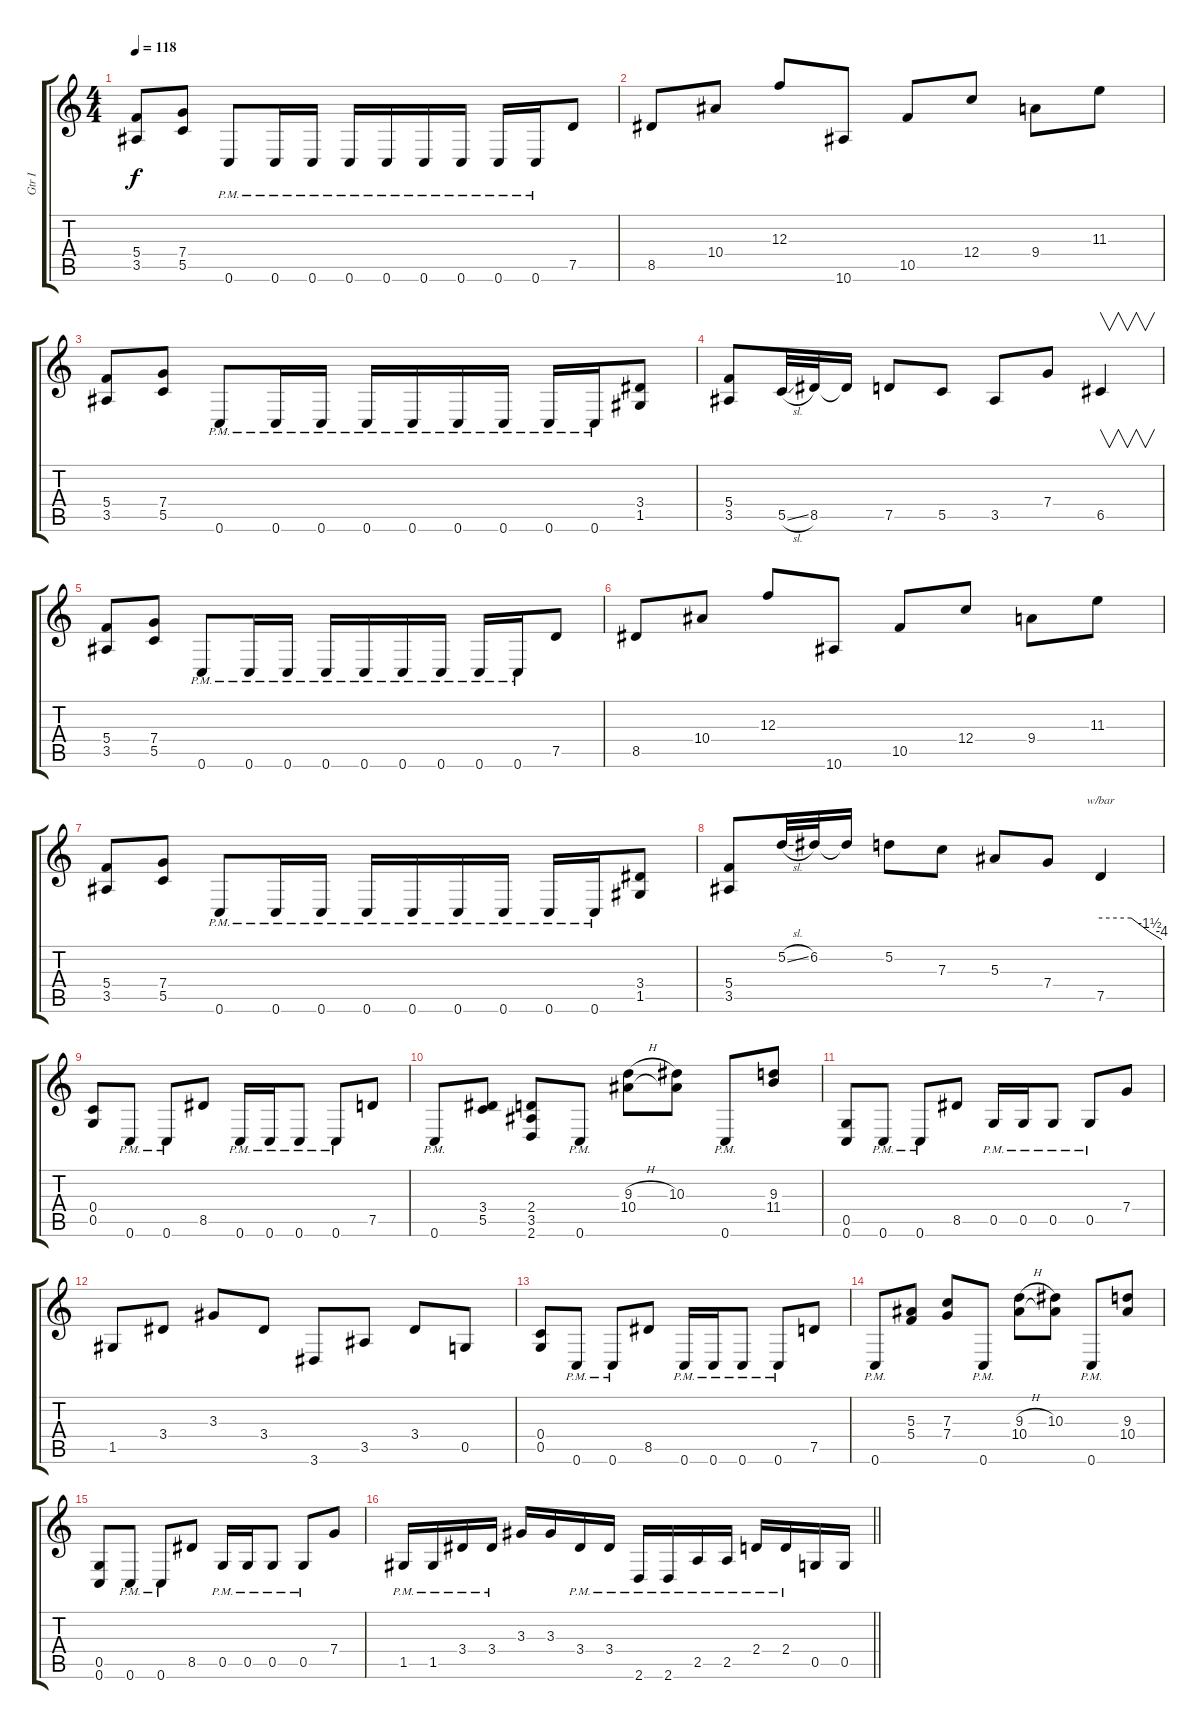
\track ("Gtr I" "Gtr I") {instrument distortionguitar}
\staff {score tabs}
\tuning (D4 A3 F3 C3 G2 C2) {hide}
\ts (4 4)
\tempo 118
\clef g2
\ks c
(5.4 3.5).8{dy f} (7.4 5.5).8 0.6{pm}.8 0.6{pm}.16 0.6{pm}.16 0.6{pm}.16 0.6{pm}.16 0.6{pm}.16 0.6{pm}.16 0.6{pm}.16 0.6{pm}.16 7.5.8 |
8.5.8 10.4.8 12.3.8 10.6.8 10.5.8 12.4.8 9.4.8 11.3.8 |
(5.4 3.5).8 (7.4 5.5).8 0.6{pm}.8 0.6{pm}.16 0.6{pm}.16 0.6{pm}.16 0.6{pm}.16 0.6{pm}.16 0.6{pm}.16 0.6{pm}.16 0.6{pm}.16 (3.4 1.5).8 |
(5.4 3.5).8 5.5{sl}.32 8.5.32 8.5{t}.16 7.5.8 5.5.8 3.5.8 7.4.8 6.5.4{v} |
(5.4 3.5).8 (7.4 5.5).8 0.6{pm}.8 0.6{pm}.16 0.6{pm}.16 0.6{pm}.16 0.6{pm}.16 0.6{pm}.16 0.6{pm}.16 0.6{pm}.16 0.6{pm}.16 7.5.8 |
8.5.8 10.4.8 12.3.8 10.6.8 10.5.8 12.4.8 9.4.8 11.3.8 |
(5.4 3.5).8 (7.4 5.5).8 0.6{pm}.8 0.6{pm}.16 0.6{pm}.16 0.6{pm}.16 0.6{pm}.16 0.6{pm}.16 0.6{pm}.16 0.6{pm}.16 0.6{pm}.16 (3.4 1.5).8 |
(5.4 3.5).8 5.2{sl}.32 6.2.32 6.2{t}.16 5.2.8 7.3.8 5.3.8 7.4.8 7.5.4{tbe (custom default 0 0 30 0 48 -6 60 -16)} |
(0.4 0.5).8 0.6{pm}.8 0.6{pm}.8 8.5.8 0.6{pm}.16 0.6{pm}.16 0.6{pm}.8 0.6{pm}.8 7.5.8 |
0.6{pm}.8 (3.4 5.5).8 (2.4 3.5 2.6).8 0.6{pm}.8 (9.3{h} 10.4).8 (10.3 10.4{t}).8 0.6{pm}.8 (9.3 11.4).8 |
(0.5 0.6).8 0.6{pm}.8 0.6{pm}.8 8.5.8 0.5{pm}.16 0.5{pm}.16 0.5{pm}.8 0.5{pm}.8 7.4.8 |
1.5.8 3.4.8 3.3.8 3.4.8 3.6.8 3.5.8 3.4.8 0.5.8 |
(0.4 0.5).8 0.6{pm}.8 0.6{pm}.8 8.5.8 0.6{pm}.16 0.6{pm}.16 0.6{pm}.8 0.6{pm}.8 7.5.8 |
0.6{pm}.8 (5.3 5.4).8 (7.3 7.4).8 0.6{pm}.8 (9.3{h} 10.4).8 (10.3 10.4{t}).8 0.6{pm}.8 (9.3 10.4).8 |
(0.5 0.6).8 0.6{pm}.8 0.6{pm}.8 8.5.8 0.5{pm}.16 0.5{pm}.16 0.5{pm}.8 0.5{pm}.8 7.4.8 |
\barLineRight lightlight
1.5{pm}.16 1.5{pm}.16 3.4{pm}.16 3.4{pm}.16 3.3.16 3.3.16 3.4{pm}.16 3.4{pm}.16 2.6{pm}.16 2.6{pm}.16 2.5{pm}.16 2.5{pm}.16 2.4{pm}.16 2.4{pm}.16 0.5.16 0.5.16
